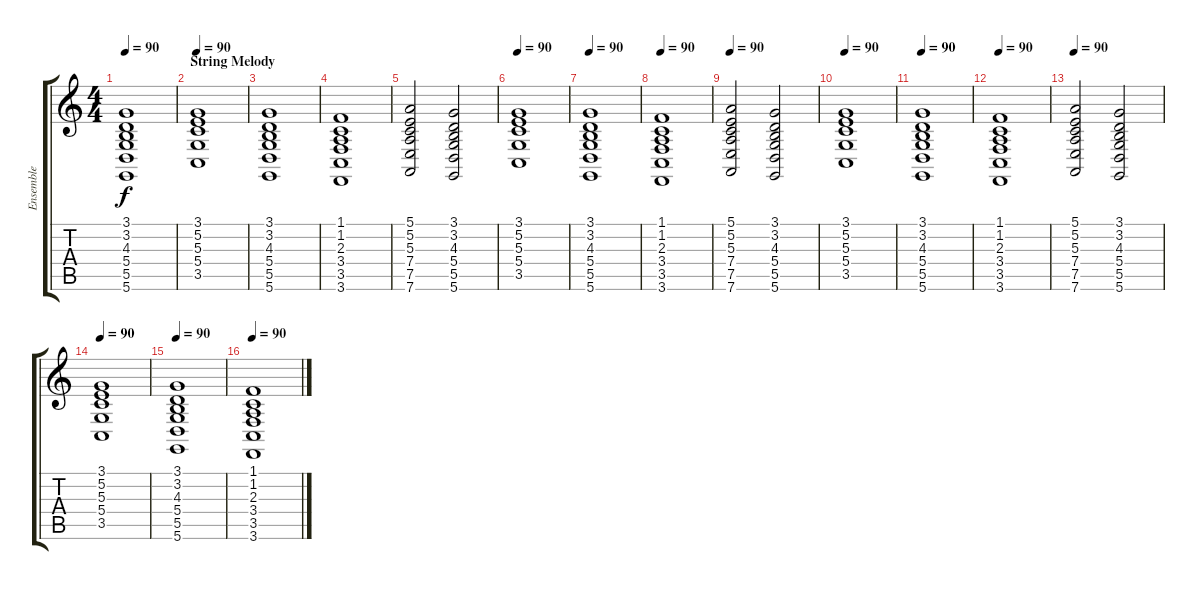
\track ("Ensemble" "Ensemble") {instrument stringensemble1}
\staff {score tabs}
\tuning (E4 B3 G3 D3 A2 D2) {hide}
\ts (4 4)
\tempo 90
\clef g2
\ks c
(3.1 3.2 4.3 5.4 5.5 5.6).1{dy f} |
\section ("" "String Melody")
\tempo 90
(3.1 5.2 5.3 5.4 3.5).1 |
(3.1 3.2 4.3 5.4 5.5 5.6).1 |
(1.1 1.2 2.3 3.4 3.5 3.6).1 |
(5.1 5.2 5.3 7.4 7.5 7.6).2 (3.1 3.2 4.3 5.4 5.5 5.6).2 |
\tempo 90
(3.1 5.2 5.3 5.4 3.5).1 |
\tempo 90
(3.1 3.2 4.3 5.4 5.5 5.6).1 |
\tempo 90
(1.1 1.2 2.3 3.4 3.5 3.6).1 |
\tempo 90
(5.1 5.2 5.3 7.4 7.5 7.6).2 (3.1 3.2 4.3 5.4 5.5 5.6).2 |
\tempo 90
(3.1 5.2 5.3 5.4 3.5).1 |
\tempo 90
(3.1 3.2 4.3 5.4 5.5 5.6).1 |
\tempo 90
(1.1 1.2 2.3 3.4 3.5 3.6).1 |
\tempo 90
(5.1 5.2 5.3 7.4 7.5 7.6).2 (3.1 3.2 4.3 5.4 5.5 5.6).2 |
\section ("" "")
\tempo 90
(3.1 5.2 5.3 5.4 3.5).1 |
\tempo 90
(3.1 3.2 4.3 5.4 5.5 5.6).1 |
\tempo 90
(1.1 1.2 2.3 3.4 3.5 3.6).1
